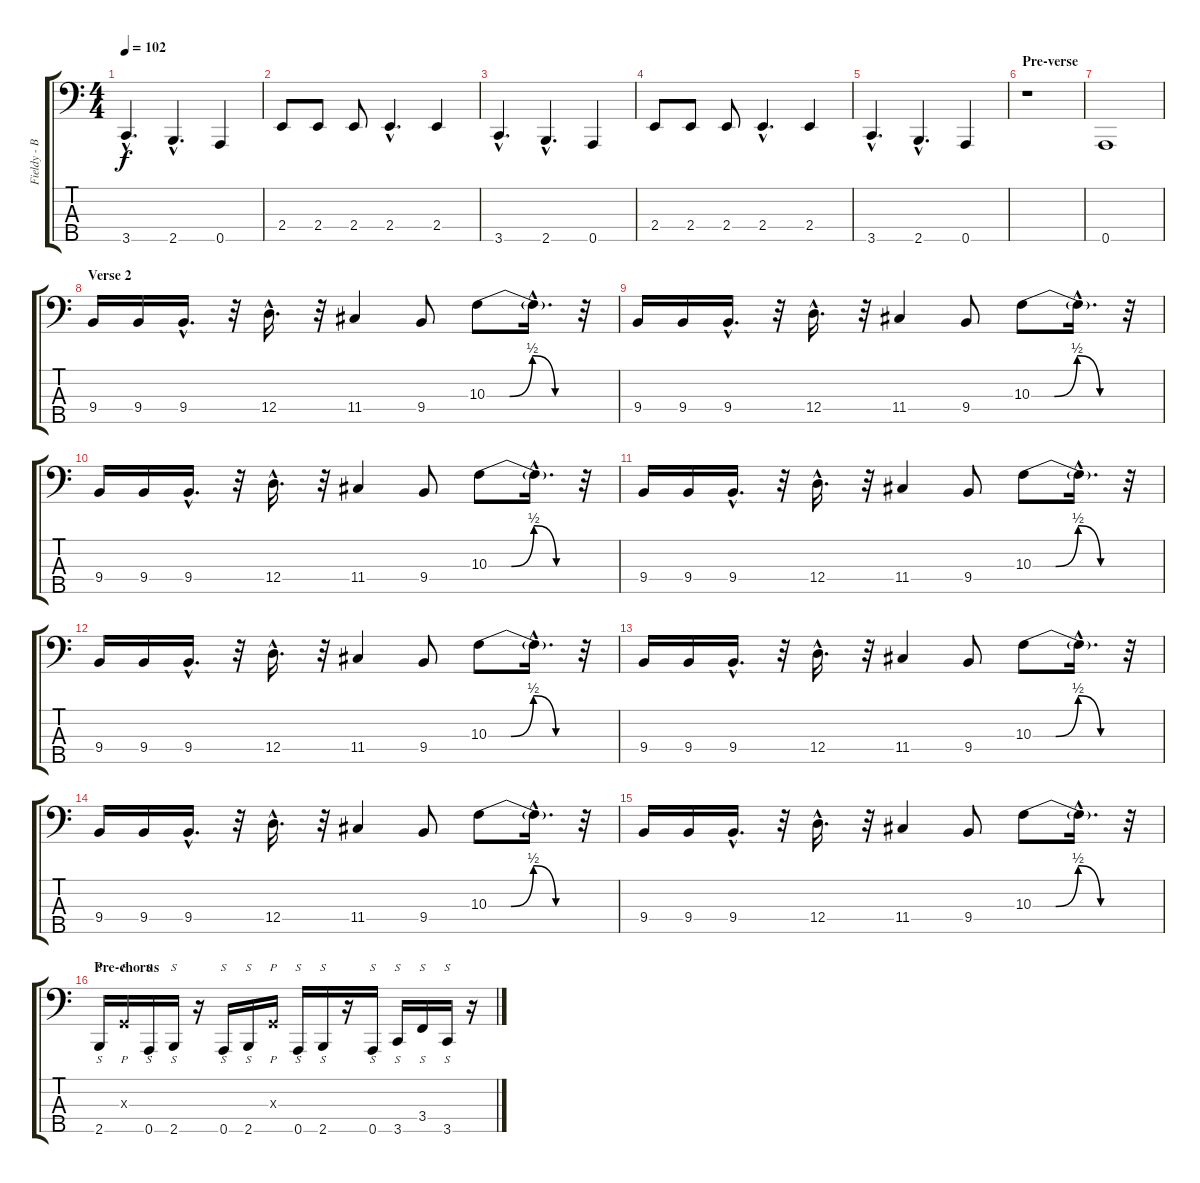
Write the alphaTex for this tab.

\track ("Fieldy - Bass" "Fieldy - B") {instrument fretlessbass}
\staff {score tabs}
\tuning (F2 C2 G1 D1 A0) {hide}
\ts (4 4)
\tempo 102
\clef f4
\ks c
3.5{hac}.4{d dy f} 2.5{hac}.4{d} 0.5.4 |
2.4.8 2.4.8 2.4.8 2.4{hac}.4{d} 2.4.4 |
3.5{hac}.4{d} 2.5{hac}.4{d} 0.5.4 |
2.4.8 2.4.8 2.4.8 2.4{hac}.4{d} 2.4.4 |
3.5{hac}.4{d} 2.5{hac}.4{d} 0.5.4 |
\section ("" "Pre-verse")
r.1 |
0.5.1{volume 16 balance 8 instrument electricbasspick} |
\section ("" "Verse 2")
9.4.16{volume 12 balance 8 instrument fretlessbass} 9.4.16 9.4{hac}.16{d} r.32 12.4{hac}.16{d} r.32 11.4.4 9.4.8 10.3{be (custom 0 0 15 0 30 2 45 0 60 0)}.8 10.3{hac t}.16{d} r.32 |
9.4.16 9.4.16 9.4{hac}.16{d} r.32 12.4{hac}.16{d} r.32 11.4.4 9.4.8 10.3{be (custom 0 0 15 0 30 2 45 0 60 0)}.8 10.3{hac t}.16{d} r.32 |
9.4.16 9.4.16 9.4{hac}.16{d} r.32 12.4{hac}.16{d} r.32 11.4.4 9.4.8 10.3{be (custom 0 0 15 0 30 2 45 0 60 0)}.8 10.3{hac t}.16{d} r.32 |
9.4.16 9.4.16 9.4{hac}.16{d} r.32 12.4{hac}.16{d} r.32 11.4.4 9.4.8 10.3{be (custom 0 0 15 0 30 2 45 0 60 0)}.8 10.3{hac t}.16{d} r.32 |
9.4.16 9.4.16 9.4{hac}.16{d} r.32 12.4{hac}.16{d} r.32 11.4.4 9.4.8 10.3{be (custom 0 0 15 0 30 2 45 0 60 0)}.8 10.3{hac t}.16{d} r.32 |
9.4.16 9.4.16 9.4{hac}.16{d} r.32 12.4{hac}.16{d} r.32 11.4.4 9.4.8 10.3{be (custom 0 0 15 0 30 2 45 0 60 0)}.8 10.3{hac t}.16{d} r.32 |
9.4.16 9.4.16 9.4{hac}.16{d} r.32 12.4{hac}.16{d} r.32 11.4.4 9.4.8 10.3{be (custom 0 0 15 0 30 2 45 0 60 0)}.8 10.3{hac t}.16{d} r.32 |
9.4.16 9.4.16 9.4{hac}.16{d} r.32 12.4{hac}.16{d} r.32 11.4.4 9.4.8 10.3{be (custom 0 0 15 0 30 2 45 0 60 0)}.8 10.3{hac t}.16{d} r.32 |
\section ("" "Pre-chorus")
2.5.16{s volume 16 balance 8 instrument slapbass1} 0.3{x}.16{p} 0.5.16{s} 2.5.16{s} r.16 0.5.16{s} 2.5.16{s} 0.3{x}.16{p} 0.5.16{s} 2.5.16{s} r.16 0.5.16{s} 3.5.16{s} 3.4.16{s} 3.5.16{s} r.16
